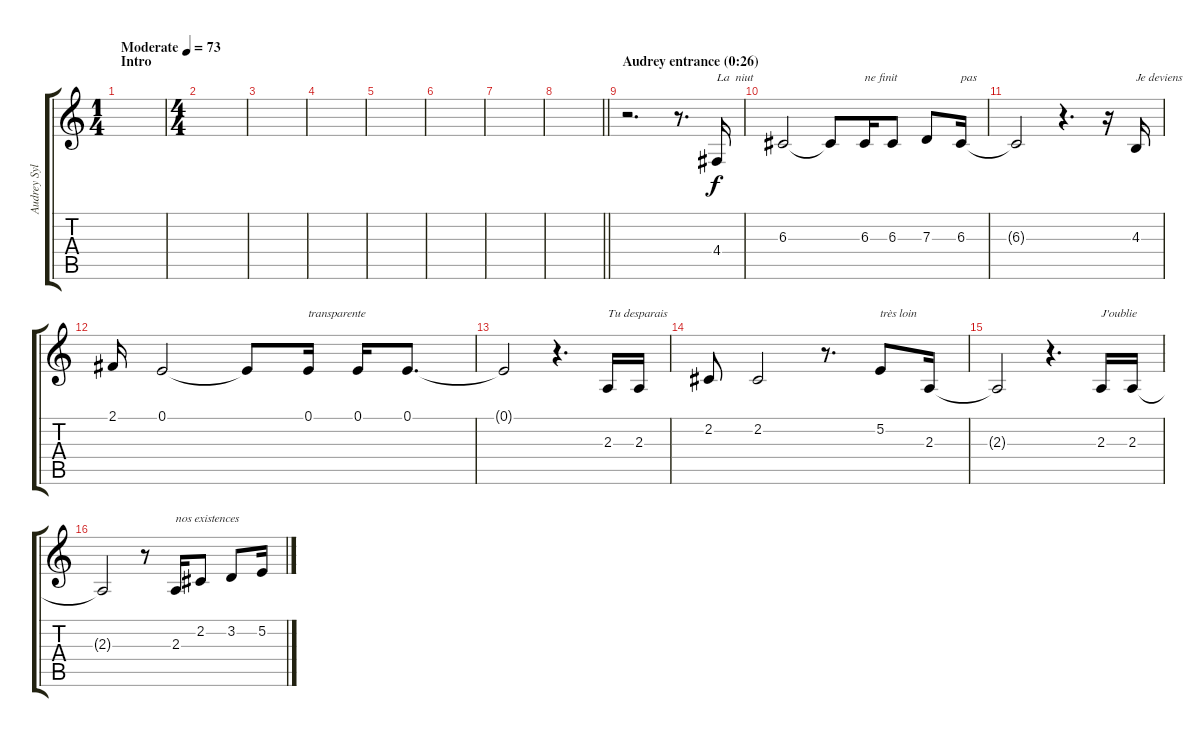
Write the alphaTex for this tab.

\track ("Audrey Sylvain" "Audrey Syl") {instrument lead2sawtooth}
\staff {score tabs}
\tuning (E4 B3 G3 D3 A2 E2) {hide}
\ts (1 4)
\section ("" "Intro")
\tempo (73 "Moderate")
\clef g2
\ks c
|
\ts (4 4)
|
|
|
|
|
|
\barLineRight lightlight
|
\section ("" "Audrey entrance (0:26)")
r.2{d} r.8{d} 4.4.16{txt "La  niut"} |
6.3.2 6.3{t}.8 6.3.16{txt "ne finit"} 6.3.8 7.3.8 6.3.16{txt "pas"} |
6.3{t}.2 r.4{d} r.16 4.3.16{txt "Je deviens"} |
2.1.16 0.1.2 0.1{t}.8 0.1.16{txt "transparente"} 0.1.16 0.1.8{d} |
0.1{t}.2 r.4{d} 2.3.16{txt "Tu desparais"} 2.3.16 |
2.2.8 2.2.2 r.8{d} 5.2.8{txt "très loin"} 2.3.16 |
2.3{t}.2 r.4{d} 2.3.16{txt "J'oublie"} 2.3.16 |
2.3{t}.2 r.8 2.3.16{txt "nos existences"} 2.2.8 3.2.8 5.2.16
